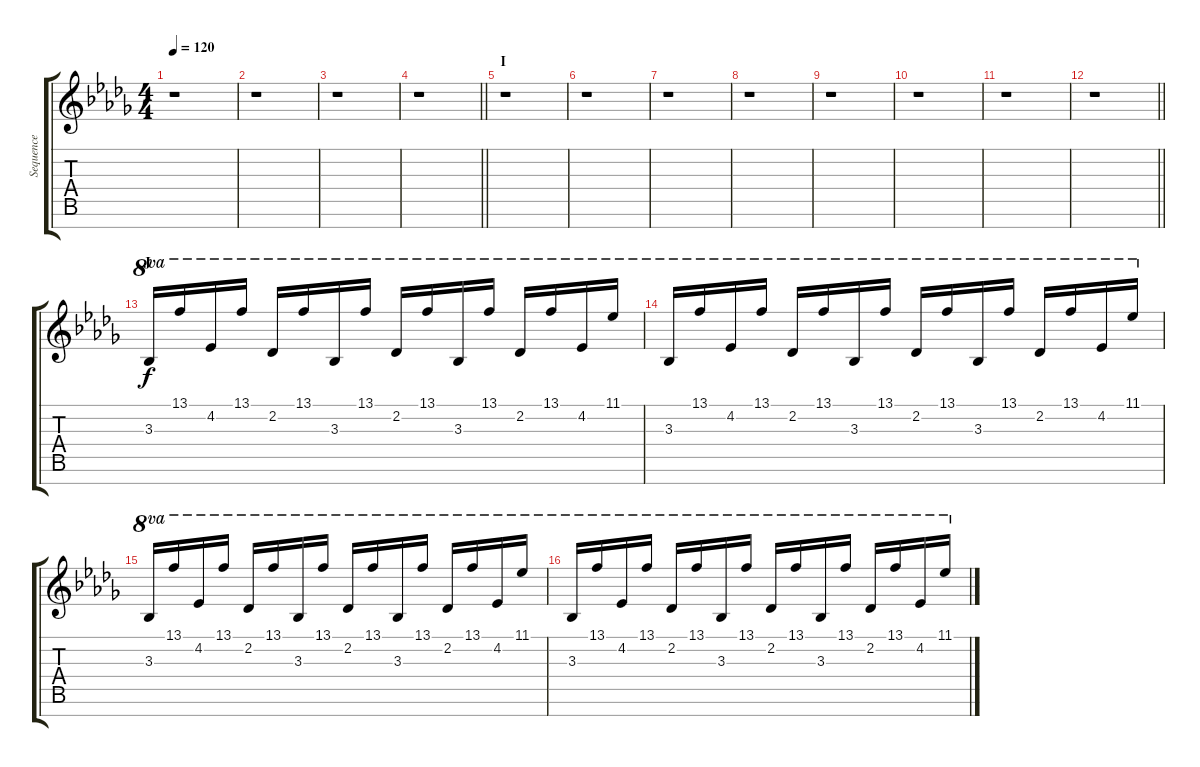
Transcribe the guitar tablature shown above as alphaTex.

\track ("Sequence" "Sequence") {instrument lead2sawtooth}
\staff {score tabs}
\tuning (E5 B4 G4 D4 A3 E3 B2) {hide}
\ts (4 4)
\tempo 120
\clef g2
\ks db
r.1{dy f} |
r.1 |
r.1 |
\barLineRight lightlight
r.1 |
\section ("" "I")
r.1 |
r.1 |
r.1 |
r.1 |
r.1 |
r.1 |
r.1 |
\barLineRight lightlight
r.1 |
\section ("" "J")
3.3.16{ot 8va} 13.1.16{ot 8va} 4.2.16{ot 8va} 13.1.16{ot 8va} 2.2.16{ot 8va} 13.1.16{ot 8va} 3.3.16{ot 8va} 13.1.16{ot 8va} 2.2.16{ot 8va} 13.1.16{ot 8va} 3.3.16{ot 8va} 13.1.16{ot 8va} 2.2.16{ot 8va} 13.1.16{ot 8va} 4.2.16{ot 8va} 11.1.16{ot 8va} |
3.3.16{ot 8va} 13.1.16{ot 8va} 4.2.16{ot 8va} 13.1.16{ot 8va} 2.2.16{ot 8va} 13.1.16{ot 8va} 3.3.16{ot 8va} 13.1.16{ot 8va} 2.2.16{ot 8va} 13.1.16{ot 8va} 3.3.16{ot 8va} 13.1.16{ot 8va} 2.2.16{ot 8va} 13.1.16{ot 8va} 4.2.16{ot 8va} 11.1.16{ot 8va} |
3.3.16{ot 8va} 13.1.16{ot 8va} 4.2.16{ot 8va} 13.1.16{ot 8va} 2.2.16{ot 8va} 13.1.16{ot 8va} 3.3.16{ot 8va} 13.1.16{ot 8va} 2.2.16{ot 8va} 13.1.16{ot 8va} 3.3.16{ot 8va} 13.1.16{ot 8va} 2.2.16{ot 8va} 13.1.16{ot 8va} 4.2.16{ot 8va} 11.1.16{ot 8va} |
3.3.16{ot 8va} 13.1.16{ot 8va} 4.2.16{ot 8va} 13.1.16{ot 8va} 2.2.16{ot 8va} 13.1.16{ot 8va} 3.3.16{ot 8va} 13.1.16{ot 8va} 2.2.16{ot 8va} 13.1.16{ot 8va} 3.3.16{ot 8va} 13.1.16{ot 8va} 2.2.16{ot 8va} 13.1.16{ot 8va} 4.2.16{ot 8va} 11.1.16{ot 8va}
